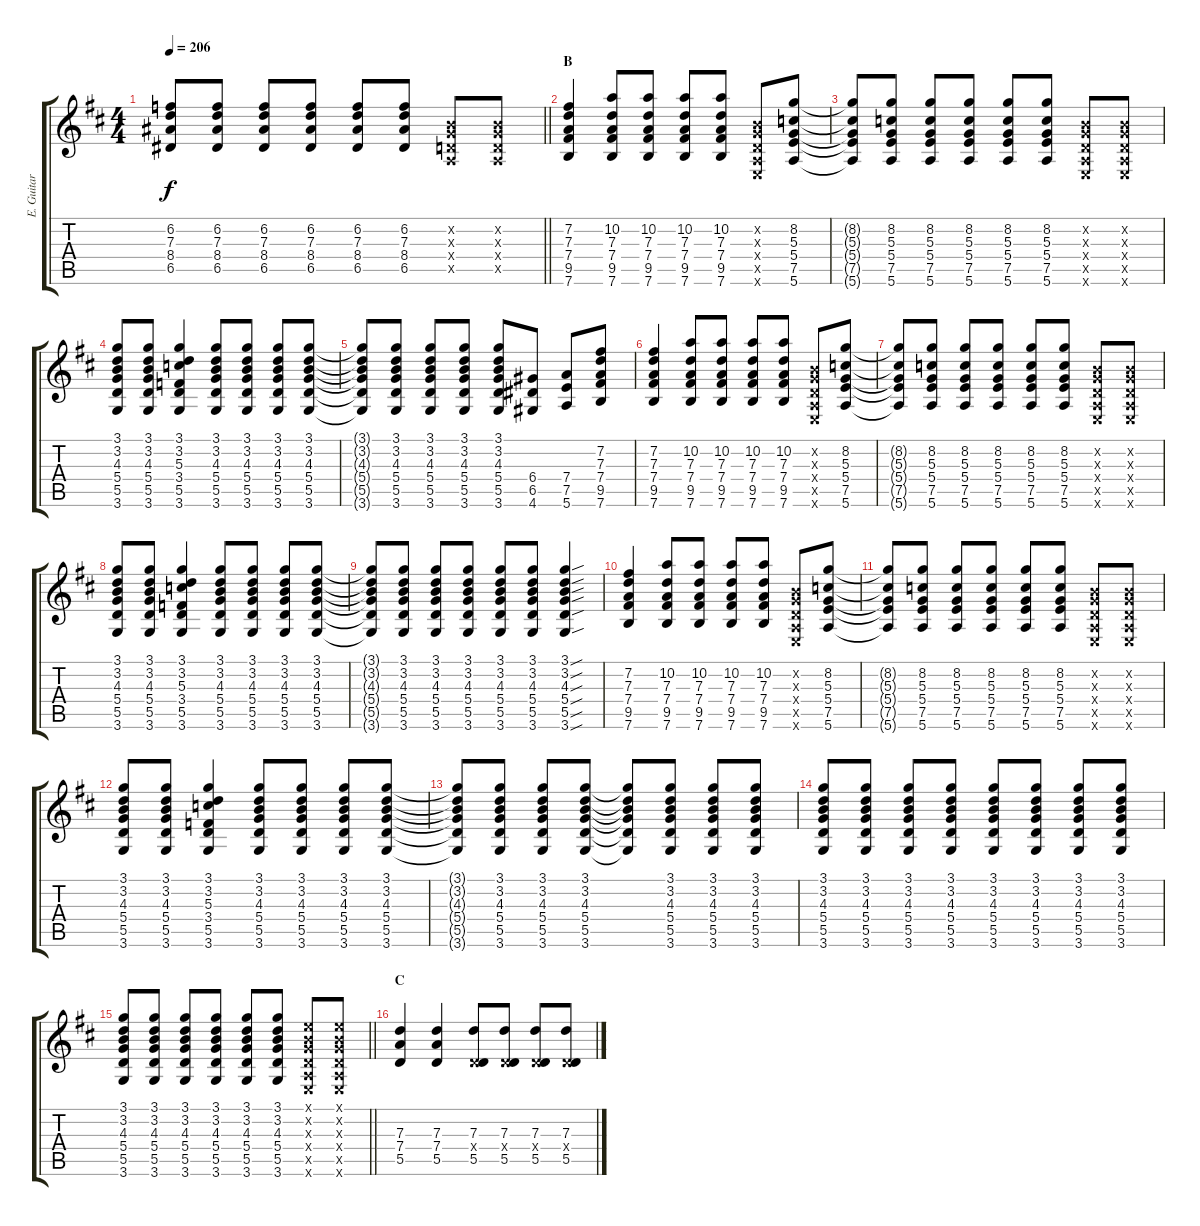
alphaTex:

\track ("E. Guitar II" "E. Guitar ") {instrument overdrivenguitar}
\staff {score tabs}
\tuning (E4 B3 G3 D3 A2 E2) {hide}
\ts (4 4)
\tempo 206
\clef g2
\barLineRight lightlight
\ks d
(6.2 7.3 8.4 6.5).8{dy f} (6.2 7.3 8.4 6.5).8 (6.2 7.3 8.4 6.5).8 (6.2 7.3 8.4 6.5).8 (6.2 7.3 8.4 6.5).8 (6.2 7.3 8.4 6.5).8 (0.2{x} 0.3{x} 0.4{x} 0.5{x}).8 (0.2{x} 0.3{x} 0.4{x} 0.5{x}).8 |
\section ("" "B")
(7.2 7.3 7.4 9.5 7.6).4 (10.2 7.3 7.4 9.5 7.6).8 (10.2 7.3 7.4 9.5 7.6).8 (10.2 7.3 7.4 9.5 7.6).8 (10.2 7.3 7.4 9.5 7.6).8 (0.2{x} 0.3{x} 0.4{x} 0.5{x} 0.6{x}).8 (8.2 5.3 5.4 7.5 5.6).8 |
(8.2{t} 5.3{t} 5.4{t} 7.5{t} 5.6{t}).8 (8.2 5.3 5.4 7.5 5.6).8 (8.2 5.3 5.4 7.5 5.6).8 (8.2 5.3 5.4 7.5 5.6).8 (8.2 5.3 5.4 7.5 5.6).8 (8.2 5.3 5.4 7.5 5.6).8 (0.2{x} 0.3{x} 0.4{x} 0.5{x} 0.6{x}).8 (0.2{x} 0.3{x} 0.4{x} 0.5{x} 0.6{x}).8 |
(3.1 3.2 4.3 5.4 5.5 3.6).8 (3.1 3.2 4.3 5.4 5.5 3.6).8 (3.1 3.2 5.3 3.4 5.5 3.6).4 (3.1 3.2 4.3 5.4 5.5 3.6).8 (3.1 3.2 4.3 5.4 5.5 3.6).8 (3.1 3.2 4.3 5.4 5.5 3.6).8 (3.1 3.2 4.3 5.4 5.5 3.6).8 |
(3.1{t} 3.2{t} 4.3{t} 5.4{t} 5.5{t} 3.6{t}).8 (3.1 3.2 4.3 5.4 5.5 3.6).8 (3.1 3.2 4.3 5.4 5.5 3.6).8 (3.1 3.2 4.3 5.4 5.5 3.6).8 (3.1 3.2 4.3 5.4 5.5 3.6).8 (6.4 6.5 4.6).8 (7.4 7.5 5.6).8 (7.2 7.3 7.4 9.5 7.6).8 |
(7.2 7.3 7.4 9.5 7.6).4 (10.2 7.3 7.4 9.5 7.6).8 (10.2 7.3 7.4 9.5 7.6).8 (10.2 7.3 7.4 9.5 7.6).8 (10.2 7.3 7.4 9.5 7.6).8 (0.2{x} 0.3{x} 0.4{x} 0.5{x} 0.6{x}).8 (8.2 5.3 5.4 7.5 5.6).8 |
(8.2{t} 5.3{t} 5.4{t} 7.5{t} 5.6{t}).8 (8.2 5.3 5.4 7.5 5.6).8 (8.2 5.3 5.4 7.5 5.6).8 (8.2 5.3 5.4 7.5 5.6).8 (8.2 5.3 5.4 7.5 5.6).8 (8.2 5.3 5.4 7.5 5.6).8 (0.2{x} 0.3{x} 0.4{x} 0.5{x} 0.6{x}).8 (0.2{x} 0.3{x} 0.4{x} 0.5{x} 0.6{x}).8 |
(3.1 3.2 4.3 5.4 5.5 3.6).8 (3.1 3.2 4.3 5.4 5.5 3.6).8 (3.1 3.2 5.3 3.4 5.5 3.6).4 (3.1 3.2 4.3 5.4 5.5 3.6).8 (3.1 3.2 4.3 5.4 5.5 3.6).8 (3.1 3.2 4.3 5.4 5.5 3.6).8 (3.1 3.2 4.3 5.4 5.5 3.6).8 |
(3.1{t} 3.2{t} 4.3{t} 5.4{t} 5.5{t} 3.6{t}).8 (3.1 3.2 4.3 5.4 5.5 3.6).8 (3.1 3.2 4.3 5.4 5.5 3.6).8 (3.1 3.2 4.3 5.4 5.5 3.6).8 (3.1 3.2 4.3 5.4 5.5 3.6).8 (3.1 3.2 4.3 5.4 5.5 3.6).8 (3.1{sou} 3.2{sou} 4.3{sou} 5.4{sou} 5.5{sou} 3.6{sou}).4 |
(7.2 7.3 7.4 9.5 7.6).4 (10.2 7.3 7.4 9.5 7.6).8 (10.2 7.3 7.4 9.5 7.6).8 (10.2 7.3 7.4 9.5 7.6).8 (10.2 7.3 7.4 9.5 7.6).8 (0.2{x} 0.3{x} 0.4{x} 0.5{x} 0.6{x}).8 (8.2 5.3 5.4 7.5 5.6).8 |
(8.2{t} 5.3{t} 5.4{t} 7.5{t} 5.6{t}).8 (8.2 5.3 5.4 7.5 5.6).8 (8.2 5.3 5.4 7.5 5.6).8 (8.2 5.3 5.4 7.5 5.6).8 (8.2 5.3 5.4 7.5 5.6).8 (8.2 5.3 5.4 7.5 5.6).8 (0.2{x} 0.3{x} 0.4{x} 0.5{x} 0.6{x}).8 (0.2{x} 0.3{x} 0.4{x} 0.5{x} 0.6{x}).8 |
(3.1 3.2 4.3 5.4 5.5 3.6).8 (3.1 3.2 4.3 5.4 5.5 3.6).8 (3.1 3.2 5.3 3.4 5.5 3.6).4 (3.1 3.2 4.3 5.4 5.5 3.6).8 (3.1 3.2 4.3 5.4 5.5 3.6).8 (3.1 3.2 4.3 5.4 5.5 3.6).8 (3.1 3.2 4.3 5.4 5.5 3.6).8 |
(3.1{t} 3.2{t} 4.3{t} 5.4{t} 5.5{t} 3.6{t}).8 (3.1 3.2 4.3 5.4 5.5 3.6).8 (3.1 3.2 4.3 5.4 5.5 3.6).8 (3.1 3.2 4.3 5.4 5.5 3.6).8 (3.1{t} 3.2{t} 4.3{t} 5.4{t} 5.5{t} 3.6{t}).8 (3.1 3.2 4.3 5.4 5.5 3.6).8 (3.1 3.2 4.3 5.4 5.5 3.6).8 (3.1 3.2 4.3 5.4 5.5 3.6).8 |
(3.1 3.2 4.3 5.4 5.5 3.6).8 (3.1 3.2 4.3 5.4 5.5 3.6).8 (3.1 3.2 4.3 5.4 5.5 3.6).8 (3.1 3.2 4.3 5.4 5.5 3.6).8 (3.1 3.2 4.3 5.4 5.5 3.6).8 (3.1 3.2 4.3 5.4 5.5 3.6).8 (3.1 3.2 4.3 5.4 5.5 3.6).8 (3.1 3.2 4.3 5.4 5.5 3.6).8 |
\barLineRight lightlight
(3.1 3.2 4.3 5.4 5.5 3.6).8 (3.1 3.2 4.3 5.4 5.5 3.6).8 (3.1 3.2 4.3 5.4 5.5 3.6).8 (3.1 3.2 4.3 5.4 5.5 3.6).8 (3.1 3.2 4.3 5.4 5.5 3.6).8 (3.1 3.2 4.3 5.4 5.5 3.6).8 (0.1{x} 0.2{x} 0.3{x} 0.4{x} 0.5{x} 0.6{x}).8 (0.1{x} 0.2{x} 0.3{x} 0.4{x} 0.5{x} 0.6{x}).8 |
\section ("" "C")
(7.3 7.4 5.5).4 (7.3 7.4 5.5).4 (7.3 0.4{x} 5.5).8 (7.3 0.4{x} 5.5).8 (7.3 0.4{x} 5.5).8 (7.3{sl} 0.4{x} 5.5{sl}).8
